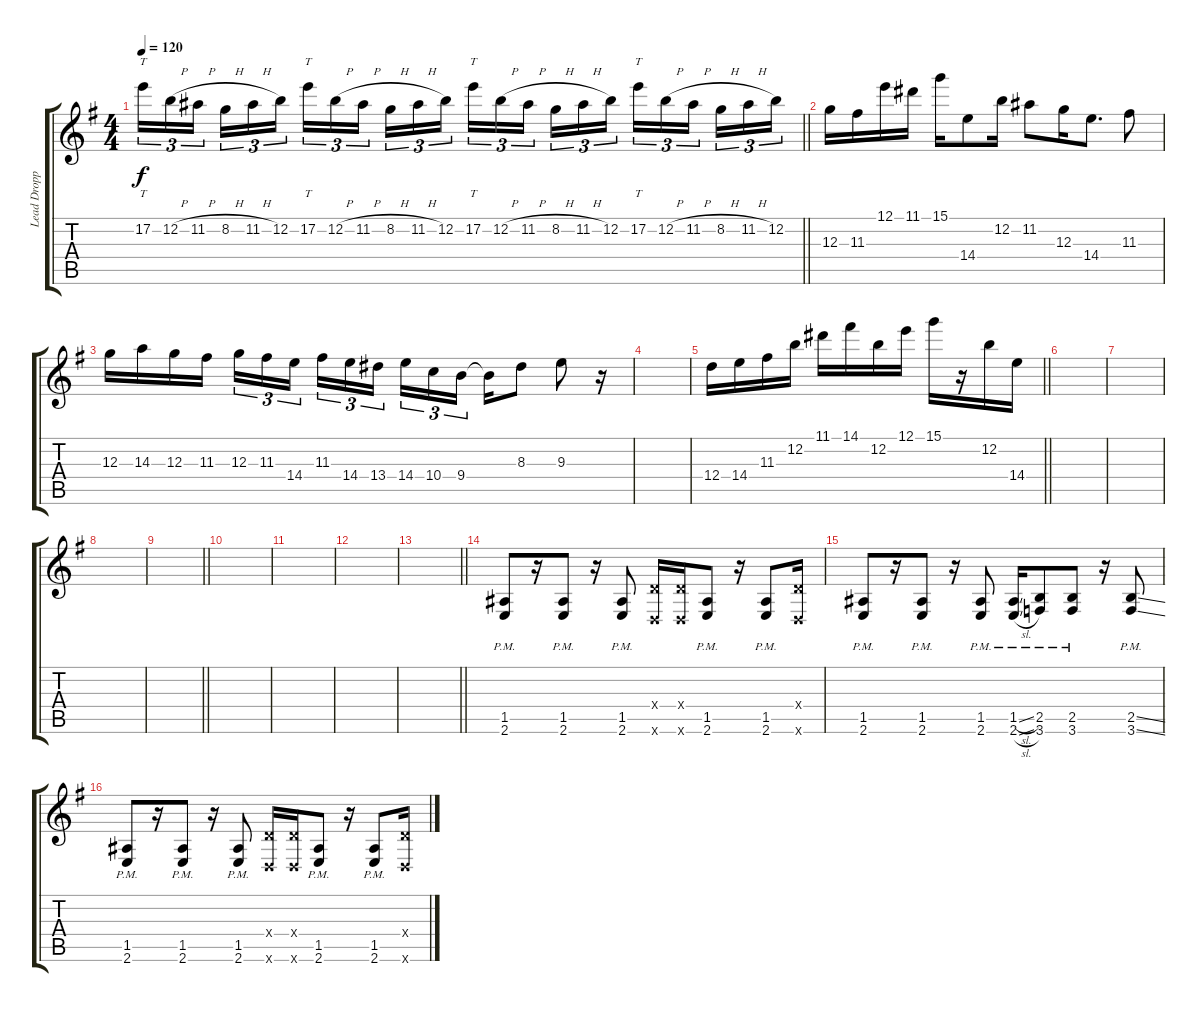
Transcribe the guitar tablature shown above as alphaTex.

\track ("Lead Dropped D " "Lead Dropp") {instrument distortionguitar}
\staff {score tabs}
\tuning (E4 B3 G3 D3 A2 D2) {hide}
\ts (4 4)
\tempo 120
\clef g2
\barLineRight lightlight
\ks eminor
17.2.16{tt tu (3 2) dy f} 12.2{h}.16{tu (3 2)} 11.2{h}.16{tu (3 2) beam splitsecondary} 8.2{h}.16{tu (3 2)} 11.2{h}.16{tu (3 2)} 12.2.16{tu (3 2)} 17.2.16{tt tu (3 2)} 12.2{h}.16{tu (3 2)} 11.2{h}.16{tu (3 2) beam splitsecondary} 8.2{h}.16{tu (3 2)} 11.2{h}.16{tu (3 2)} 12.2.16{tu (3 2)} 17.2.16{tt tu (3 2)} 12.2{h}.16{tu (3 2)} 11.2{h}.16{tu (3 2) beam splitsecondary} 8.2{h}.16{tu (3 2)} 11.2{h}.16{tu (3 2)} 12.2.16{tu (3 2)} 17.2.16{tt tu (3 2)} 12.2{h}.16{tu (3 2)} 11.2{h}.16{tu (3 2) beam splitsecondary} 8.2{h}.16{tu (3 2)} 11.2{h}.16{tu (3 2)} 12.2.16{tu (3 2)} |
12.3.16 11.3.16 12.1.16 11.1.16 15.1.16 14.4.8 12.2.16 11.2.8 12.3.16 14.4.8{d} 11.3.8 |
12.3.16 14.3.16 12.3.16 11.3.16 12.3.16{tu (3 2)} 11.3.16{tu (3 2)} 14.4.16{tu (3 2) beam splitsecondary} 11.3.16{tu (3 2)} 14.4.16{tu (3 2)} 13.4.16{tu (3 2)} 14.4.16{tu (3 2)} 10.4.16{tu (3 2)} 9.4.16{tu (3 2) beam splitsecondary} 9.4{t}.16 8.3.8 9.3.8 r.16 |
|
\barLineRight lightlight
12.4.16 14.4.16 11.3.16 12.2.16 11.1.16 14.1.16 12.2.16 12.1.16 15.1.16 r.16 12.2.16 14.4.16 |
\section ("" "")
|
|
|
\barLineRight lightlight
|
|
|
|
\barLineRight lightlight
|
(1.5{pm} 2.6{pm}).8{balance 0} r.16 (1.5{pm} 2.6{pm}).8 r.16 (1.5{pm} 2.6{pm}).8 (0.4{x} 0.6{x}).16 (0.4{x} 0.6{x}).16 (1.5{pm} 2.6{pm}).8 r.16 (1.5{pm} 2.6{pm}).8 (0.4{x} 0.6{x}).16 |
(1.5{pm} 2.6{pm}).8 r.16 (1.5{pm} 2.6{pm}).8 r.16 (1.5{pm} 2.6{pm}).8 (1.5{sl pm} 2.6{sl pm}).16 (2.5{pm} 3.6{pm}).8 (2.5{pm} 3.6{pm}).8 r.16 (2.5{ss pm} 3.6{ss pm}).8 |
(1.5{pm} 2.6{pm}).8 r.16 (1.5{pm} 2.6{pm}).8 r.16 (1.5{pm} 2.6{pm}).8 (0.4{x} 0.6{x}).16 (0.4{x} 0.6{x}).16 (1.5{pm} 2.6{pm}).8 r.16 (1.5{pm} 2.6{pm}).8 (0.4{x} 0.6{x}).16
